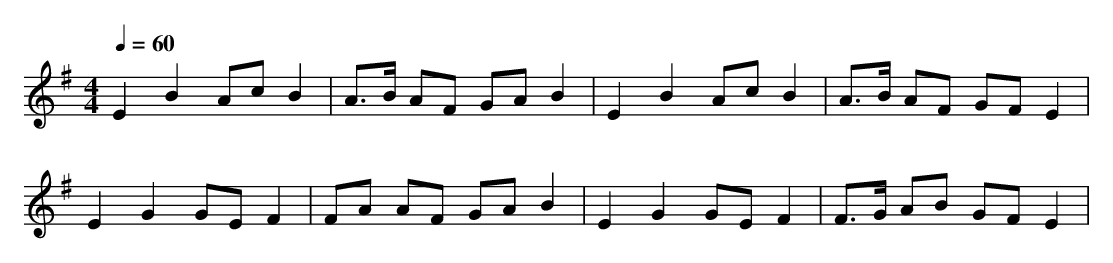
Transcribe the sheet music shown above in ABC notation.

X:1
T:
M: 4/4
L: 1/8
Q:1/4=60
K:G % 1 sharps
E2 B2 Ac B2|A>B AF GA B2|E2 B2 Ac B2|A>B AF GF E2|
E2 G2 GE F2|FA AF GA B2|E2 G2 GE F2|F>G AB GF E2|
